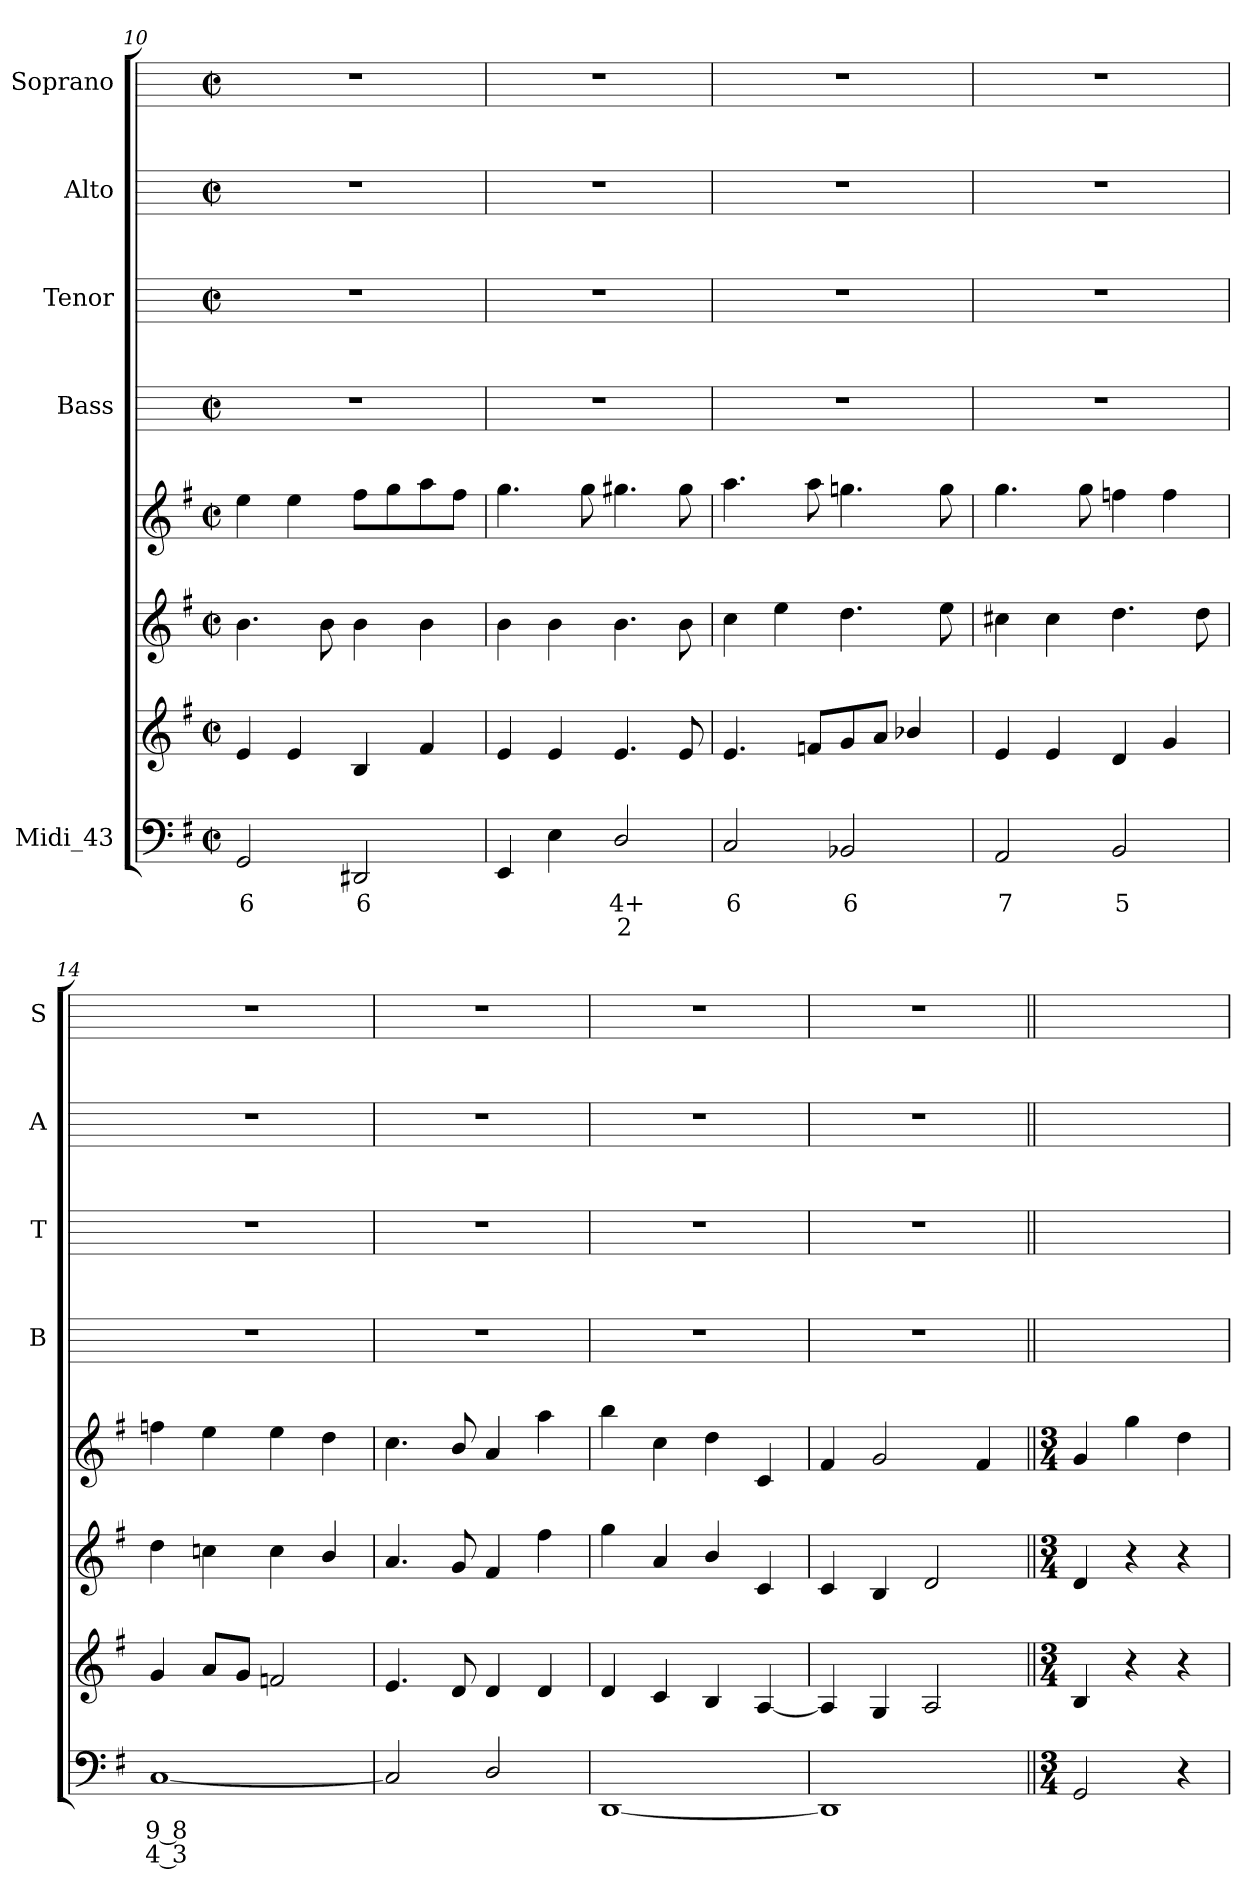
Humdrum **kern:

**kern	**text	**text	**kern	**kern	**kern	**kern	**kern	**kern	**kern
*part5	*part5	*part5	*part5	*part5	*part5	*part4	*part3	*part2	*part1
*staff8	*staff8	*staff8	*staff7	*staff6	*staff5	*staff4	*staff3	*staff2	*staff1
*I"Midi_43	*	*	*	*	*	*I"Bass	*I"Tenor	*I"Alto	*I"Soprano
*	*	*	*	*	*	*I'B	*I'T	*I'A	*I'S
!!LO:LB:g=z
*clefF4	*	*	*clefG2	*clefG2	*clefG2	*	*	*	*
*k[f#]	*	*	*k[f#]	*k[f#]	*k[f#]	*	*	*	*
*G:	*	*	*G:	*G:	*G:	*	*	*	*
*M2/2	*	*	*M2/2	*M2/2	*M2/2	*M2/2	*M2/2	*M2/2	*M2/2
*met(c|)	*	*	*met(c|)	*met(c|)	*met(c|)	*met(c|)	*met(c|)	*met(c|)	*met(c|)
=10	=10	=10	=10	=10	=10	=10	=10	=10	=10
!	!LO:LY:b	!	!	!	!	!	!	!	!
2GG	6	.	4e	4.b	4ee	1r	1r	1r	1r
.	.	.	4e	.	4ee	.	.	.	.
.	.	.	.	8b	.	.	.	.	.
!	!LO:LY:b	!	!	!	!	!	!	!	!
2DD#X	6	.	4B	4b	8ff#L	.	.	.	.
.	.	.	.	.	8gg	.	.	.	.
.	.	.	4f#	4b	8aa	.	.	.	.
.	.	.	.	.	8ff#J	.	.	.	.
=11	=11	=11	=11	=11	=11	=11	=11	=11	=11
4EE	.	.	4e	4b	4.gg	1r	1r	1r	1r
4E	.	.	4e	4b	.	.	.	.	.
.	.	.	.	.	8gg	.	.	.	.
!	!LO:LY:b	!LO:LY:b	!	!	!	!	!	!	!
2D/	4+	2	4.e	4.b	4.gg#X	.	.	.	.
.	.	.	8e	8b	8gg#	.	.	.	.
=12	=12	=12	=12	=12	=12	=12	=12	=12	=12
!	!LO:LY:b	!	!	!	!	!	!	!	!
2C	6	.	4.e	4cc	4.aa	1r	1r	1r	1r
.	.	.	.	4ee	.	.	.	.	.
.	.	.	8fnL	.	8aa	.	.	.	.
!	!LO:LY:b	!	!	!	!	!	!	!	!
2BB-X	6	.	8g	4.dd	4.ggn	.	.	.	.
.	.	.	8aJ	.	.	.	.	.	.
.	.	.	4b-X/	.	.	.	.	.	.
.	.	.	.	8ee	8gg	.	.	.	.
=13	=13	=13	=13	=13	=13	=13	=13	=13	=13
!	!LO:LY:b	!	!	!	!	!	!	!	!
2AA	7	.	4e	4cc#X	4.gg	1r	1r	1r	1r
.	.	.	4e	4cc#	.	.	.	.	.
.	.	.	.	.	8gg	.	.	.	.
!	!LO:LY:b	!	!	!	!	!	!	!	!
2BB	5	.	4d	4.dd	4ffn	.	.	.	.
.	.	.	4g	.	4ff	.	.	.	.
.	.	.	.	8dd	.	.	.	.	.
=14	=14	=14	=14	=14	=14	=14	=14	=14	=14
!	!LO:LY:b	!LO:LY:b	!	!	!	!	!	!	!
[1C	9 8	4 3	4g	4dd	4ffn	1r	1r	1r	1r
.	.	.	8aL	4ccn	4ee	.	.	.	.
.	.	.	8gJ	.	.	.	.	.	.
.	.	.	2fn	4cc	4ee	.	.	.	.
.	.	.	.	4b/	4dd	.	.	.	.
=15	=15	=15	=15	=15	=15	=15	=15	=15	=15
2C]	.	.	4.e	4.a	4.cc	1r	1r	1r	1r
.	.	.	8d	8g	8b/	.	.	.	.
2D/	.	.	4d	4f#	4a	.	.	.	.
.	.	.	4d	4ff#	4aa	.	.	.	.
=16	=16	=16	=16	=16	=16	=16	=16	=16	=16
[1DD	.	.	4d	4gg	4bb	1r	1r	1r	1r
.	.	.	4c	4a	4cc	.	.	.	.
.	.	.	4B	4b/	4dd	.	.	.	.
.	.	.	[4A	4c	4c	.	.	.	.
=17	=17	=17	=17	=17	=17	=17	=17	=17	=17
1DD]	.	.	4A]	4c	4f#	1r	1r	1r	1r
.	.	.	4G	4B	2g	.	.	.	.
.	.	.	2A	2d	.	.	.	.	.
.	.	.	.	.	4f#	.	.	.	.
=18||	=18||	=18||	=18||	=18||	=18||	=18||	=18||	=18||	=18||
*M3/4	*	*	*M3/4	*M3/4	*M3/4	*	*	*	*
2GG	.	.	4B	4d	4g	2.r	2.r	2.r	2.r
.	.	.	4r	4r	4gg	.	.	.	.
4r	.	.	4r	4r	4dd	.	.	.	.
=	=	=	=	=	=	=	=	=	=
*-	*-	*-	*-	*-	*-	*-	*-	*-	*-
